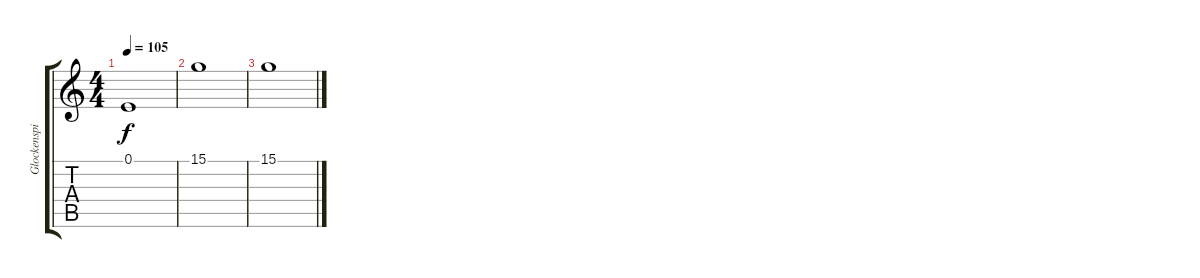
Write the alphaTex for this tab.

\track ("Glockenspiel" "Glockenspi") {instrument glockenspiel}
\staff {score tabs}
\tuning (E4 B3 G3 D3 A2 E2) {hide}
\ts (4 4)
\tempo 105
\clef g2
\ks c
0.1.1{dy f} |
15.1.1 |
15.1.1
